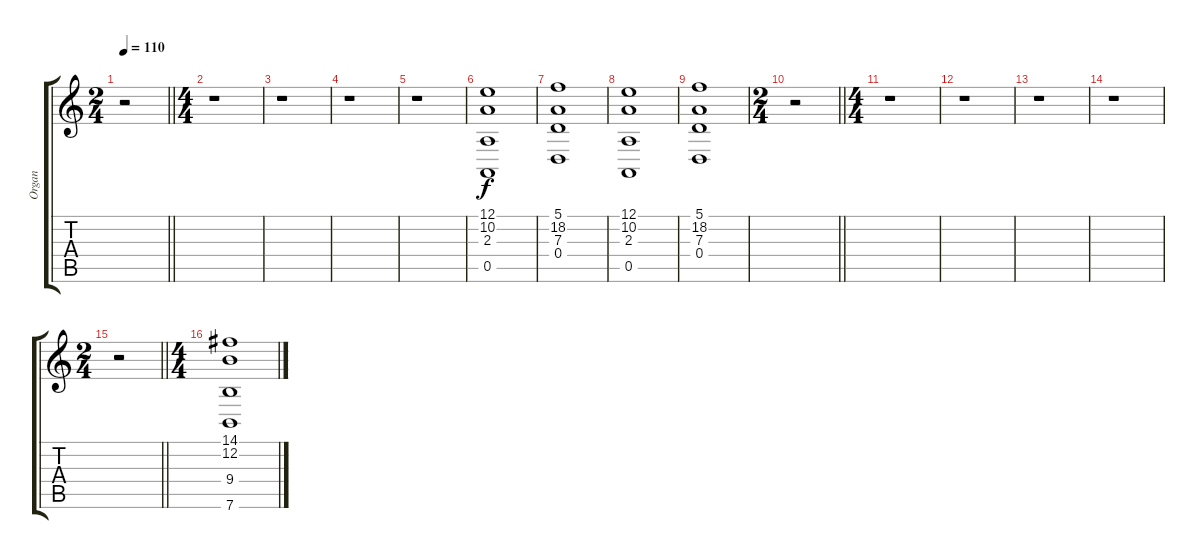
\track ("Organ" "Organ") {instrument churchorgan}
\staff {score tabs}
\tuning (E4 B3 G3 D3 A2 E2) {hide}
\ts (2 4)
\tempo 110
\clef g2
\barLineRight lightlight
\ks c
r.2{dy f} |
\ts (4 4)
\section ("" "")
r.1 |
r.1 |
r.1 |
r.1 |
(12.1 10.2 2.3 0.5).1 |
(5.1 18.2 7.3 0.4).1 |
(12.1 10.2 2.3 0.5).1 |
(5.1 18.2 7.3 0.4).1 |
\ts (2 4)
\barLineRight lightlight
r.2 |
\ts (4 4)
\section ("" "")
r.1 |
r.1 |
r.1 |
r.1 |
\ts (2 4)
\barLineRight lightlight
r.2 |
\ts (4 4)
\section ("" "")
(14.1 12.2 9.4 7.6).1
